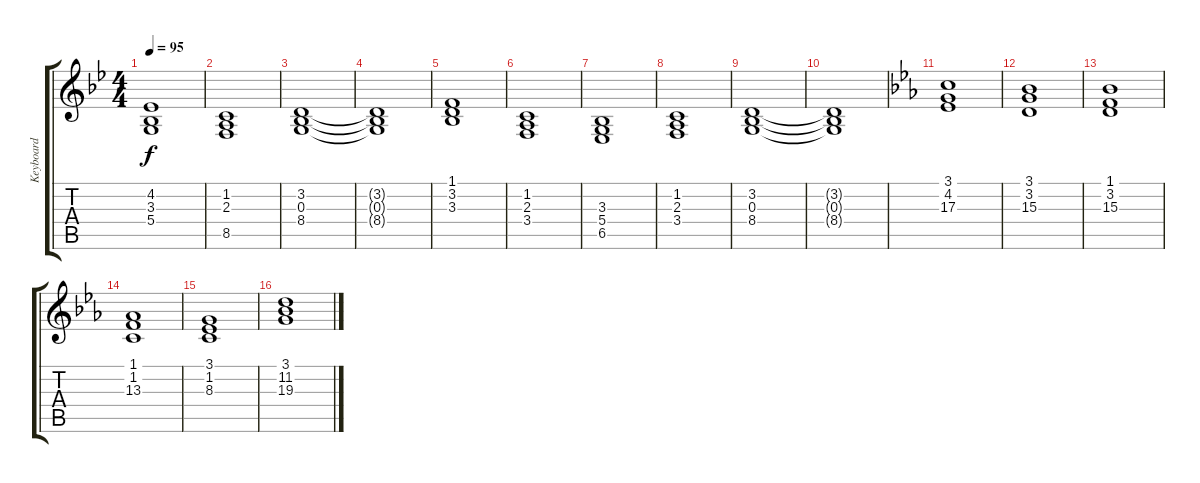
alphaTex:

\track ("Keyboard" "Keyboard") {instrument stringensemble2}
\staff {score tabs}
\tuning (E4 B3 G3 D3 A2 E2) {hide}
\ts (4 4)
\tempo 95
\clef g2
\ks gminor
(4.2 3.3 5.4).1{dy f} |
(1.2 2.3 8.5).1 |
(3.2 0.3 8.4).1 |
(3.2{t} 0.3{t} 8.4{t}).1 |
(1.1 3.2 3.3).1 |
(1.2 2.3 3.4).1 |
(3.3 5.4 6.5).1 |
(1.2 2.3 3.4).1 |
(3.2 0.3 8.4).1 |
(3.2{t} 0.3{t} 8.4{t}).1 |
\ks cminor
(3.1 4.2 17.3).1 |
(3.1 3.2 15.3).1 |
(1.1 3.2 15.3).1 |
(1.1 1.2 13.3).1 |
(3.1 1.2 8.3).1 |
(3.1 11.2 19.3).1
